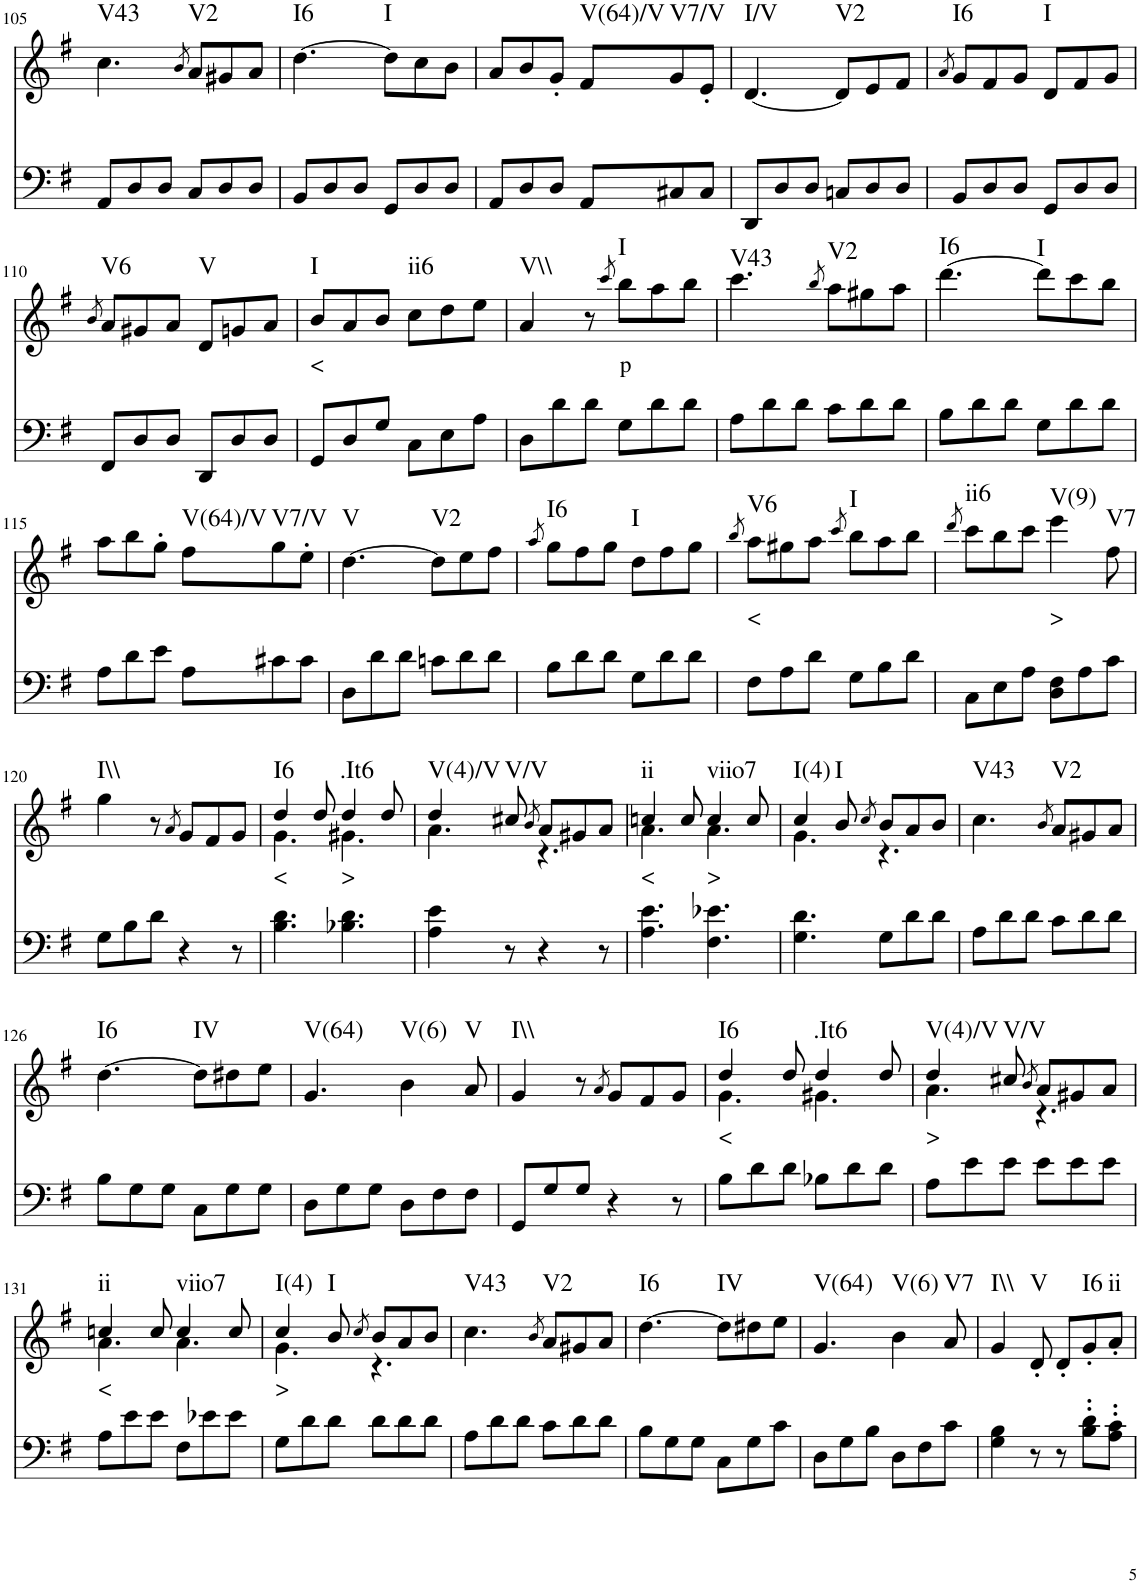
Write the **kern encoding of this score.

**kern	**kern	**text	**harte
*part2	*part1	*part1	*part1
*staff2	*staff1	*staff1	*
*I"Piano	*I"Piano	*	*
*I'Pno	*I'Pno	*	*
!!LO:PB:g=z
*clefF4	*clefG2	*	*
*k[f#]	*k[f#]	*	*
*G:	*G:	*	*
*M6/8	*M6/8	*	*
=105	=105	=105	=105
!	!	!	!LO:H:kt=V43
8AA/L	4.cc\	.	N
8D/	.	.	.
8D/J	.	.	.
.	8qb/	.	.
!	!	!	!LO:H:kt=V2
8C/L	8a/L	.	N
8D/	8g#X/	.	.
8D/J	8a/J	.	.
=106	=106	=106	=106
!	!	!	!LO:H:kt=I6
8BB/L	[4.dd\	.	N
8D/	.	.	.
8D/J	.	.	.
!	!	!	!LO:H:kt=I
8GG/L	8dd\L]	.	N
8D/	8cc\	.	.
8D/J	8b\J	.	.
=107	=107	=107	=107
8AA/L	8a/L	.	.
8D/	8b/	.	.
8D/J	8g'/J	.	.
!	!	!	!LO:H:kt=V(64)/V
8AA/L	8f#/L	.	N
!	!	!	!LO:H:kt=V7/V
8C#X/	8g/	.	N
8C#/J	8e'/J	.	.
=108	=108	=108	=108
!	!	!	!LO:H:kt=I/V
8DD/L	[4.d/	.	N
8D/	.	.	.
8D/J	.	.	.
!	!	!	!LO:H:kt=V2
8Cn/L	8d/L]	.	N
8D/	8e/	.	.
8D/J	8f#/J	.	.
=109	=109	=109	=109
.	8qa/	.	.
!	!	!	!LO:H:kt=I6
8BB/L	8g/L	.	N
8D/	8f#/	.	.
8D/J	8g/J	.	.
!	!	!	!LO:H:kt=I
8GG/L	8d/L	.	N
8D/	8f#/	.	.
8D/J	8g/J	.	.
!!LO:LB:g=z
=110	=110	=110	=110
.	8qb/	.	.
!	!	!	!LO:H:kt=V6
8FF#/L	8a/L	.	N
8D/	8g#X/	.	.
8D/J	8a/J	.	.
!	!	!	!LO:H:kt=V
8DD/L	8d/L	.	N
8D/	8gn/	.	.
8D/J	8a/J	.	.
=111	=111	=111	=111
!	!	!LO:LY:b	!LO:H:kt=I
8GG/L	8b/L	<	N
8D/	8a/	.	.
8G/J	8b/J	.	.
!	!	!	!LO:H:kt=ii6
8C\L	8cc\L	.	N
8E\	8dd\	.	.
8A\J	8ee\J	.	.
=112	=112	=112	=112
!	!	!	!LO:H:kt=V\\
8D\L	4a/	.	N
8d\	.	.	.
8d\J	8r	.	.
.	8qccc/	.	.
!	!	!LO:LY:b	!LO:H:kt=I
8G\L	8bb\L	p	N
8d\	8aa\	.	.
8d\J	8bb\J	.	.
=113	=113	=113	=113
!	!	!	!LO:H:kt=V43
8A\L	4.ccc\	.	N
8d\	.	.	.
8d\J	.	.	.
.	8qbb/	.	.
!	!	!	!LO:H:kt=V2
8c\L	8aa\L	.	N
8d\	8gg#X\	.	.
8d\J	8aa\J	.	.
=114	=114	=114	=114
!	!	!	!LO:H:kt=I6
8B\L	[4.ddd\	.	N
8d\	.	.	.
8d\J	.	.	.
!	!	!	!LO:H:kt=I
8G\L	8ddd\L]	.	N
8d\	8ccc\	.	.
8d\J	8bb\J	.	.
!!LO:LB:g=z
=115	=115	=115	=115
8A\L	8aa\L	.	.
8d\	8bb\	.	.
8e\J	8gg'\J	.	.
!	!	!	!LO:H:kt=V(64)/V
8A\L	8ff#\L	.	N
!	!	!	!LO:H:kt=V7/V
8c#X\	8gg\	.	N
8c#\J	8ee'\J	.	.
=116	=116	=116	=116
!	!	!	!LO:H:kt=V
8D\L	[4.dd\	.	N
8d\	.	.	.
8d\J	.	.	.
!	!	!	!LO:H:kt=V2
8cn\L	8dd\L]	.	N
8d\	8ee\	.	.
8d\J	8ff#\J	.	.
=117	=117	=117	=117
.	8qaa/	.	.
!	!	!	!LO:H:kt=I6
8B\L	8gg\L	.	N
8d\	8ff#\	.	.
8d\J	8gg\J	.	.
!	!	!	!LO:H:kt=I
8G\L	8dd\L	.	N
8d\	8ff#\	.	.
8d\J	8gg\J	.	.
=118	=118	=118	=118
.	8qbb/	.	.
!	!	!LO:LY:b	!LO:H:kt=V6
8F#\L	8aa\L	<	N
8A\	8gg#X\	.	.
8d\J	8aa\J	.	.
.	8qccc/	.	.
!	!	!	!LO:H:kt=I
8G\L	8bb\L	.	N
8B\	8aa\	.	.
8d\J	8bb\J	.	.
=119	=119	=119	=119
.	8qddd/	.	.
!	!	!	!LO:H:kt=ii6
8C\L	8ccc\L	.	N
8E\	8bb\	.	.
8A\J	8ccc\J	.	.
!	!	!LO:LY:b	!LO:H:kt=V(9)
8D\ 8F#\L	4eee\	>	N
8A\	.	.	.
!	!	!	!LO:H:kt=V7
8c\J	8ff#\	.	N
!!LO:LB:g=z
=120	=120	=120	=120
!	!	!	!LO:H:kt=I\\
8G\L	4gg\	.	N
8B\	.	.	.
8d\J	8r	.	.
.	8qa/	.	.
4r	8g/L	.	.
.	8f#/	.	.
8r	8g/J	.	.
=121	=121	=121	=121
*	*^	*	*
!	!	!	!LO:LY:b	!LO:H:kt=I6
4.B\ 4.d\	4dd/	4.g\	<	N
.	8dd/	.	.	.
!	!	!	!LO:LY:b	!LO:H:kt=.It6
4.B-X\ 4.d\	4dd/	4.g#X\	>	N
.	8dd/	.	.	.
=122	=122	=122	=122	=122
!	!	!	!	!LO:H:kt=V(4)/V
4A\ 4e\	4dd/	4.a\	.	N
!	!	!	!	!LO:H:kt=V/V
8r	8cc#X/	.	.	N
.	8qb/	.	.	.
4r	8a/L	4.r	.	.
.	8g#X/	.	.	.
8r	8a/J	.	.	.
=123	=123	=123	=123	=123
!	!	!	!LO:LY:b	!LO:H:kt=ii
4.A\ 4.e\	4ccn/	4.a\	<	N
.	8cc/	.	.	.
!	!	!	!LO:LY:b	!LO:H:kt=viio7
4.F#\ 4.e-X\	4cc/	4.a\	>	N
.	8cc/	.	.	.
=124	=124	=124	=124	=124
!	!	!	!	!LO:H:kt=I(4)
4.G\ 4.d\	4cc/	4.g\	.	N
!	!	!	!	!LO:H:kt=I
.	8b/	.	.	N
.	8qcc/	.	.	.
8G\L	8b/L	4.r	.	.
8d\	8a/	.	.	.
8d\J	8b/J	.	.	.
*	*v	*v	*	*
=125	=125	=125	=125
!	!	!	!LO:H:kt=V43
8A\L	4.cc\	.	N
8d\	.	.	.
8d\J	.	.	.
.	8qb/	.	.
!	!	!	!LO:H:kt=V2
8c\L	8a/L	.	N
8d\	8g#X/	.	.
8d\J	8a/J	.	.
!!LO:LB:g=z
=126	=126	=126	=126
!	!	!	!LO:H:kt=I6
8B\L	[4.dd\	.	N
8G\	.	.	.
8G\J	.	.	.
!	!	!	!LO:H:kt=IV
8C\L	8dd\L]	.	N
8G\	8dd#X\	.	.
8G\J	8ee\J	.	.
=127	=127	=127	=127
!	!	!	!LO:H:kt=V(64)
8D\L	4.g/	.	N
8G\	.	.	.
8G\J	.	.	.
!	!	!	!LO:H:kt=V(6)
8D\L	4b\	.	N
8F#\	.	.	.
!	!	!	!LO:H:kt=V
8F#\J	8a/	.	N
=128	=128	=128	=128
!	!	!	!LO:H:kt=I\\
8GG/L	4g/	.	N
8G/	.	.	.
8G/J	8r	.	.
.	8qa/	.	.
4r	8g/L	.	.
.	8f#/	.	.
8r	8g/J	.	.
=129	=129	=129	=129
*	*^	*	*
!	!	!	!LO:LY:b	!LO:H:kt=I6
8B\L	4dd/	4.g\	<	N
8d\	.	.	.	.
8d\J	8dd/	.	.	.
!	!	!	!	!LO:H:kt=.It6
8B-X\L	4dd/	4.g#X\	.	N
8d\	.	.	.	.
8d\J	8dd/	.	.	.
=130	=130	=130	=130	=130
!	!	!	!LO:LY:b	!LO:H:kt=V(4)/V
8A\L	4dd/	4.a\	>	N
8e\	.	.	.	.
!	!	!	!	!LO:H:kt=V/V
8e\J	8cc#X/	.	.	N
.	8qb/	.	.	.
8e\L	8a/L	4.r	.	.
8e\	8g#X/	.	.	.
8e\J	8a/J	.	.	.
!!LO:LB:g=z	!!
=131	=131	=131	=131	=131
!	!	!	!LO:LY:b	!LO:H:kt=ii
8A\L	4ccn/	4.a\	<	N
8e\	.	.	.	.
8e\J	8cc/	.	.	.
!	!	!	!	!LO:H:kt=viio7
8F#\L	4cc/	4.a\	.	N
8e-X\	.	.	.	.
8e-\J	8cc/	.	.	.
=132	=132	=132	=132	=132
!	!	!	!LO:LY:b	!LO:H:kt=I(4)
8G\L	4cc/	4.g\	>	N
8d\	.	.	.	.
!	!	!	!	!LO:H:kt=I
8d\J	8b/	.	.	N
.	8qcc/	.	.	.
8d\L	8b/L	4.r	.	.
8d\	8a/	.	.	.
8d\J	8b/J	.	.	.
*	*v	*v	*	*
=133	=133	=133	=133
!	!	!	!LO:H:kt=V43
8A\L	4.cc\	.	N
8d\	.	.	.
8d\J	.	.	.
.	8qb/	.	.
!	!	!	!LO:H:kt=V2
8c\L	8a/L	.	N
8d\	8g#X/	.	.
8d\J	8a/J	.	.
=134	=134	=134	=134
!	!	!	!LO:H:kt=I6
8B\L	[4.dd\	.	N
8G\	.	.	.
8G\J	.	.	.
!	!	!	!LO:H:kt=IV
8C\L	8dd\L]	.	N
8G\	8dd#X\	.	.
8c\J	8ee\J	.	.
=135	=135	=135	=135
!	!	!	!LO:H:kt=V(64)
8D\L	4.g/	.	N
8G\	.	.	.
8B\J	.	.	.
!	!	!	!LO:H:kt=V(6)
8D\L	4b\	.	N
8F#\	.	.	.
!	!	!	!LO:H:kt=V7
8c\J	8a/	.	N
=136	=136	=136	=136
!	!	!	!LO:H:kt=I\\
4G\ 4B\	4g/	.	N
!	!	!	!LO:H:kt=V
8r	8d'/	.	N
8r	8d'/L	.	.
!	!	!	!LO:H:kt=I6
8B\' 8d\'L	8g'/	.	N
!	!	!	!LO:H:kt=ii
8A\' 8c\'J	8a'/J	.	N
=	=	=	=
*-	*-	*-	*-
